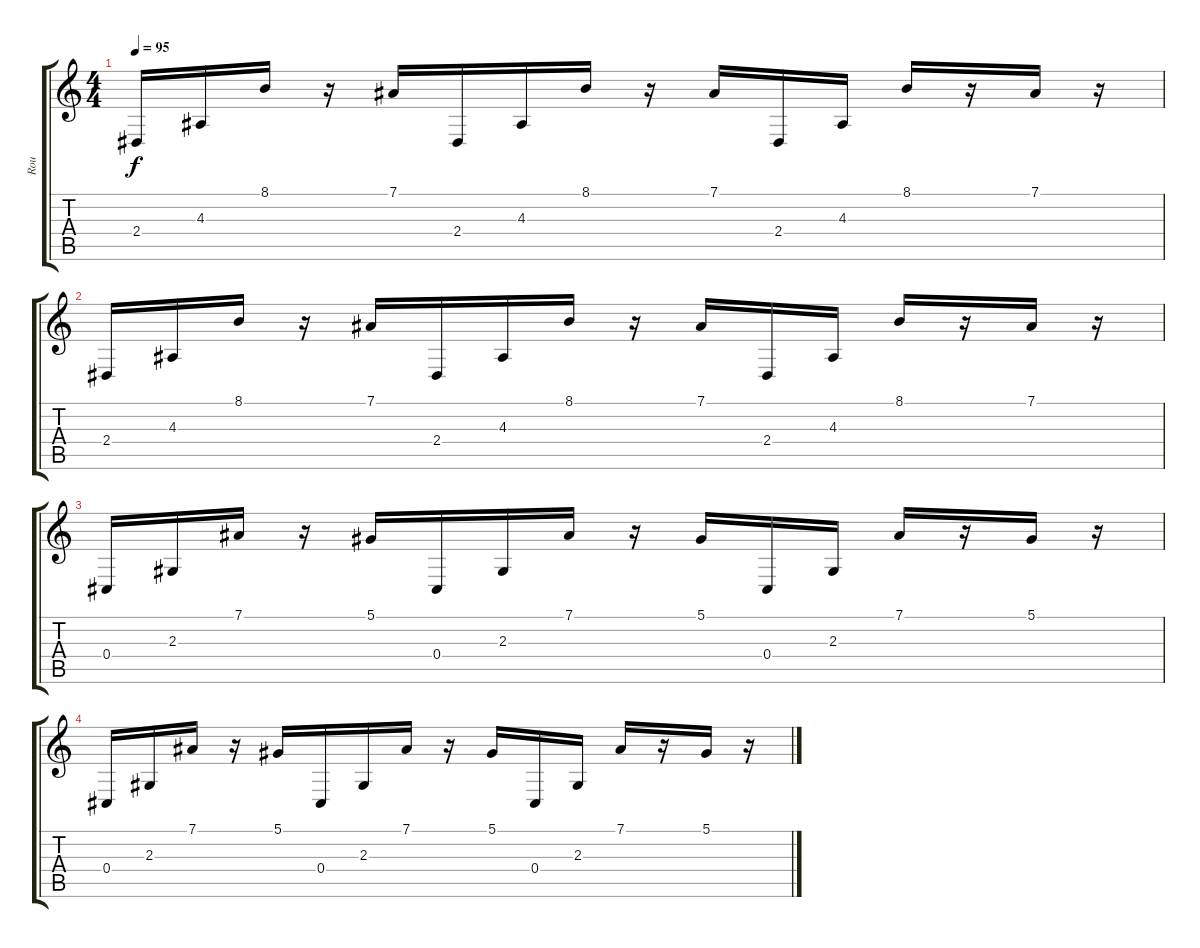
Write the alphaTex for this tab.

\track ("Rou" "Rou") {instrument lead2sawtooth}
\staff {score tabs}
\tuning (Eb4 Bb3 Gb3 Db3 Ab2 Db2) {hide}
\ts (4 4)
\tempo 95
\clef g2
\ks c
2.4.16{dy f} 4.3.16 8.1.16 r.16 7.1.16 2.4.16 4.3.16 8.1.16 r.16 7.1.16 2.4.16 4.3.16 8.1.16 r.16 7.1.16 r.16 |
2.4.16 4.3.16 8.1.16 r.16 7.1.16 2.4.16 4.3.16 8.1.16 r.16 7.1.16 2.4.16 4.3.16 8.1.16 r.16 7.1.16 r.16 |
0.4.16 2.3.16 7.1.16 r.16 5.1.16 0.4.16 2.3.16 7.1.16 r.16 5.1.16 0.4.16 2.3.16 7.1.16 r.16 5.1.16 r.16 |
0.4.16 2.3.16 7.1.16 r.16 5.1.16 0.4.16 2.3.16 7.1.16 r.16 5.1.16 0.4.16 2.3.16 7.1.16 r.16 5.1.16 r.16
